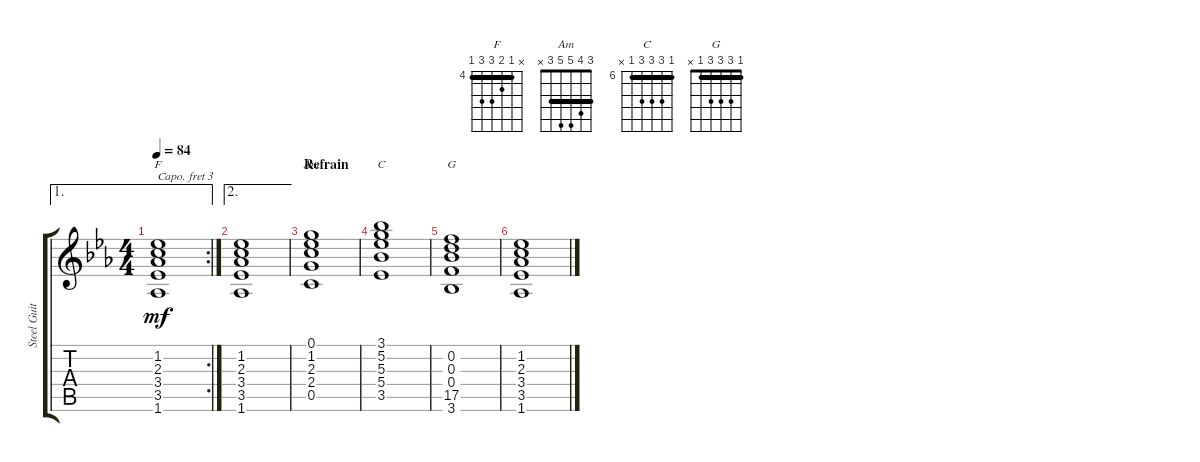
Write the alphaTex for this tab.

\track ("Steel Guitar" "Steel Guit") {instrument acousticguitarsteel}
\staff {score tabs}
\capo 3
\tuning (E4 B3 G3 D3 A2 E2) {hide}
\chord ("F" x 4 5 6 6 4) {firstfret 4 barre 4}
\chord ("Am" 3 4 5 5 3 x) {barre 3}
\chord ("C" 6 8 8 8 6 x) {firstfret 6 barre 6}
\chord ("G" 1 3 3 3 1 x) {barre 1}
\ae 1
\rc 2
\ts (4 4)
\tempo 84
\clef g2
\ks eb
(1.2 2.3 3.4 3.5 1.6).1{ch "F" dy mf} |
\ae 2
(1.2 2.3 3.4 3.5 1.6).1 |
\section ("" "Refrain")
(0.1 1.2 2.3 2.4 0.5).1{ch "Am"} |
(3.1 5.2 5.3 5.4 3.5).1{ch "C"} |
(0.2 0.3 0.4 17.5 3.6).1{ch "G"} |
(1.2 2.3 3.4 3.5 1.6).1
